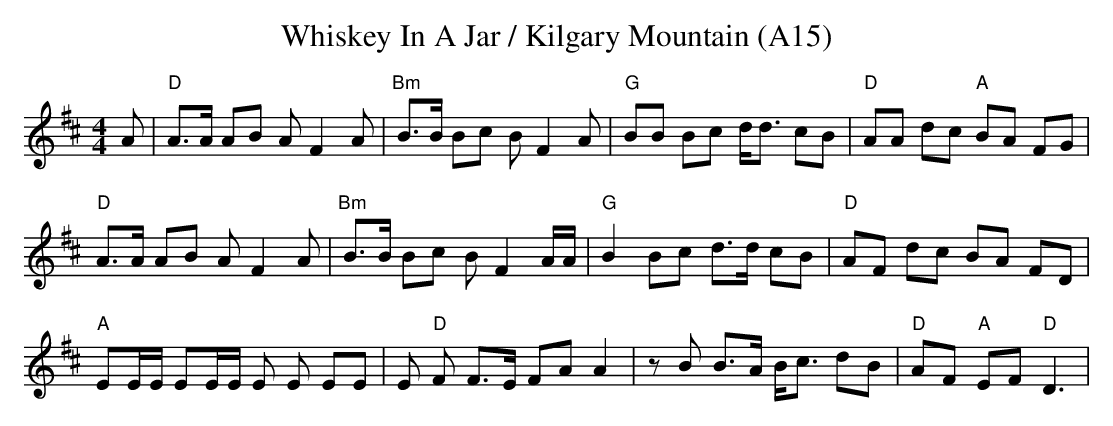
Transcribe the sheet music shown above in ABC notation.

X:1
T:Whiskey In A Jar / Kilgary Mountain (A15)
M:4/4
L:1/8
K:Dmaj
A|"D"A>A AB A F2 A|"Bm"B>B Bc B F2 A|\
"G" BB Bc d<d cB|"D" AA dc "A" BA FG|
"D" A>A AB A F2 A|"Bm"B>B Bc B F2 A/A/|\
"G" B2 Bc d>d cB|"D" AF dc BA FD|
"A"EE/E/ EE/E/ E E EE|E "D"F F>E FA A2|\
zB B>A B<c dB|"D"AF "A"EF "D"D3|
